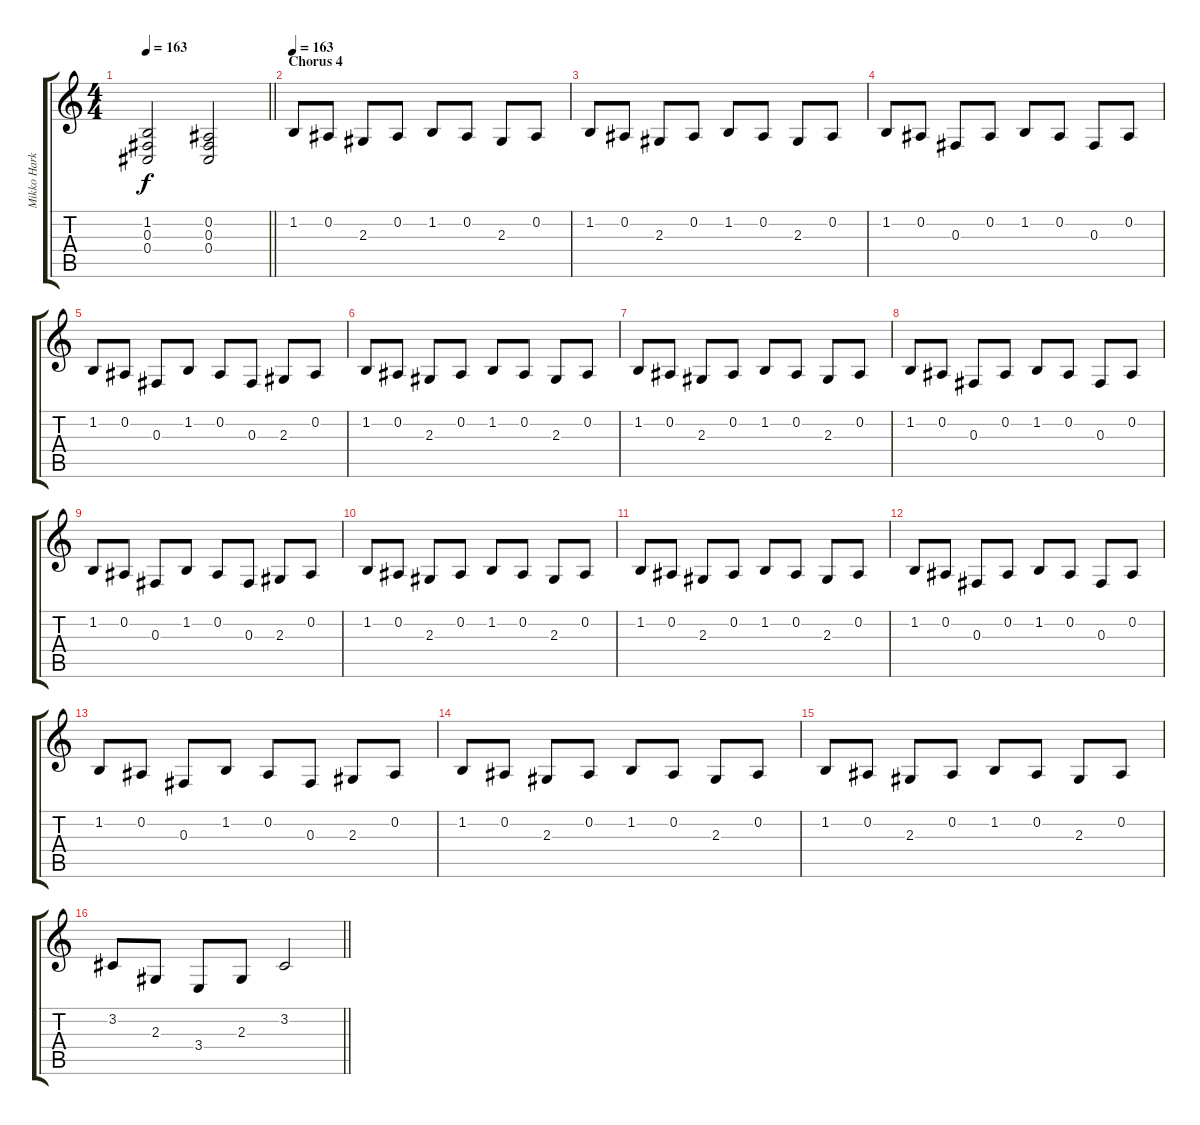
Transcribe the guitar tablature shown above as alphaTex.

\track ("Mikko Harkin RH" "Mikko Hark") {instrument harpsichord}
\staff {score tabs}
\tuning (Eb4 Bb3 Gb3 Db3 Ab2 Eb2) {hide}
\ts (4 4)
\tempo 163
\clef g2
\barLineRight lightlight
\ks c
(1.2 0.3 0.4).2{dy f} (0.2 0.3 0.4).2 |
\section ("" "Chorus 4")
\tempo 163
1.2.8{volume 16 instrument harpsichord} 0.2.8 2.3.8 0.2.8 1.2.8 0.2.8 2.3.8 0.2.8 |
1.2.8 0.2.8 2.3.8 0.2.8 1.2.8 0.2.8 2.3.8 0.2.8 |
1.2.8 0.2.8 0.3.8 0.2.8 1.2.8 0.2.8 0.3.8 0.2.8 |
1.2.8 0.2.8 0.3.8 1.2.8 0.2.8 0.3.8 2.3.8 0.2.8 |
1.2.8 0.2.8 2.3.8 0.2.8 1.2.8 0.2.8 2.3.8 0.2.8 |
1.2.8 0.2.8 2.3.8 0.2.8 1.2.8 0.2.8 2.3.8 0.2.8 |
1.2.8 0.2.8 0.3.8 0.2.8 1.2.8 0.2.8 0.3.8 0.2.8 |
1.2.8 0.2.8 0.3.8 1.2.8 0.2.8 0.3.8 2.3.8 0.2.8 |
1.2.8 0.2.8 2.3.8 0.2.8 1.2.8 0.2.8 2.3.8 0.2.8 |
1.2.8 0.2.8 2.3.8 0.2.8 1.2.8 0.2.8 2.3.8 0.2.8 |
1.2.8 0.2.8 0.3.8 0.2.8 1.2.8 0.2.8 0.3.8 0.2.8 |
1.2.8 0.2.8 0.3.8 1.2.8 0.2.8 0.3.8 2.3.8 0.2.8 |
1.2.8 0.2.8 2.3.8 0.2.8 1.2.8 0.2.8 2.3.8 0.2.8 |
1.2.8 0.2.8 2.3.8 0.2.8 1.2.8 0.2.8 2.3.8 0.2.8 |
\barLineRight lightlight
3.2.8 2.3.8 3.4.8 2.3.8 3.2.2
